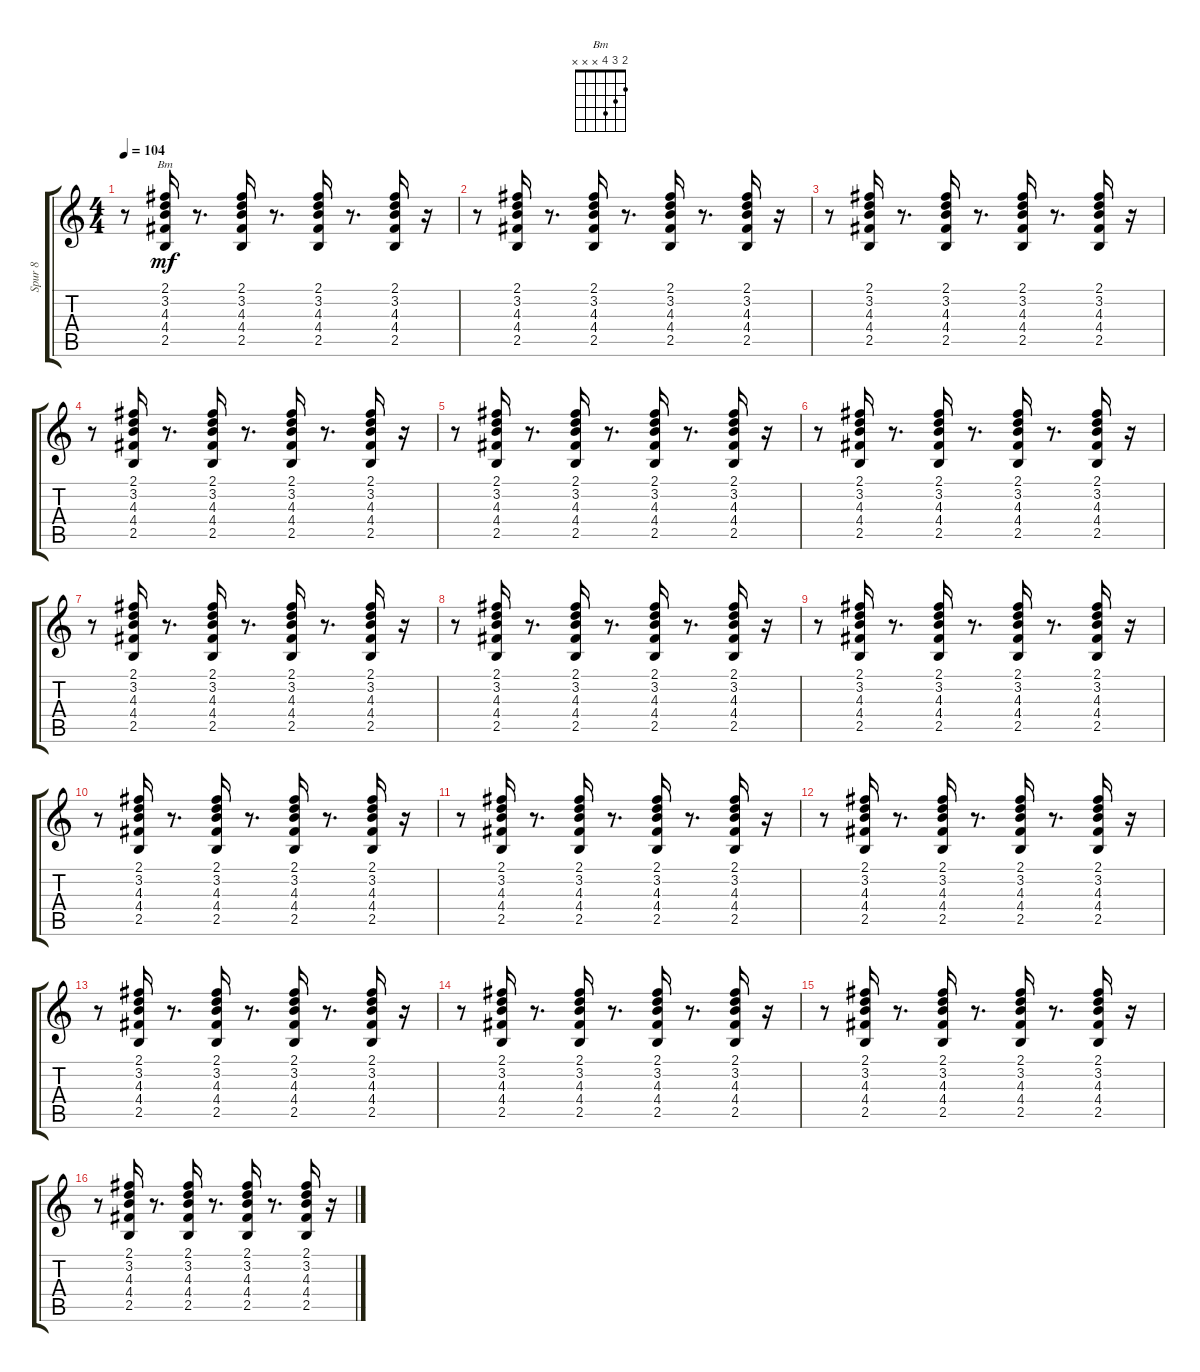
\track ("Spur 8" "Spur 8") {instrument electricguitarclean}
\staff {score tabs}
\tuning (E4 B3 G3 D3 A2 E2) {hide}
\chord ("Bm" 2 3 4 x x x)
\ts (4 4)
\tempo 104
\clef g2
\ks c
r.8{dy mf} (2.1 3.2 4.3 4.4 2.5).16{ch "Bm"} r.8{d} (2.1 3.2 4.3 4.4 2.5).16 r.8{d} (2.1 3.2 4.3 4.4 2.5).16 r.8{d} (2.1 3.2 4.3 4.4 2.5).16 r.16 |
r.8 (2.1 3.2 4.3 4.4 2.5).16 r.8{d} (2.1 3.2 4.3 4.4 2.5).16 r.8{d} (2.1 3.2 4.3 4.4 2.5).16 r.8{d} (2.1 3.2 4.3 4.4 2.5).16 r.16 |
r.8 (2.1 3.2 4.3 4.4 2.5).16 r.8{d} (2.1 3.2 4.3 4.4 2.5).16 r.8{d} (2.1 3.2 4.3 4.4 2.5).16 r.8{d} (2.1 3.2 4.3 4.4 2.5).16 r.16 |
r.8 (2.1 3.2 4.3 4.4 2.5).16 r.8{d} (2.1 3.2 4.3 4.4 2.5).16 r.8{d} (2.1 3.2 4.3 4.4 2.5).16 r.8{d} (2.1 3.2 4.3 4.4 2.5).16 r.16 |
r.8 (2.1 3.2 4.3 4.4 2.5).16 r.8{d} (2.1 3.2 4.3 4.4 2.5).16 r.8{d} (2.1 3.2 4.3 4.4 2.5).16 r.8{d} (2.1 3.2 4.3 4.4 2.5).16 r.16 |
r.8 (2.1 3.2 4.3 4.4 2.5).16 r.8{d} (2.1 3.2 4.3 4.4 2.5).16 r.8{d} (2.1 3.2 4.3 4.4 2.5).16 r.8{d} (2.1 3.2 4.3 4.4 2.5).16 r.16 |
r.8 (2.1 3.2 4.3 4.4 2.5).16 r.8{d} (2.1 3.2 4.3 4.4 2.5).16 r.8{d} (2.1 3.2 4.3 4.4 2.5).16 r.8{d} (2.1 3.2 4.3 4.4 2.5).16 r.16 |
r.8 (2.1 3.2 4.3 4.4 2.5).16 r.8{d} (2.1 3.2 4.3 4.4 2.5).16 r.8{d} (2.1 3.2 4.3 4.4 2.5).16 r.8{d} (2.1 3.2 4.3 4.4 2.5).16 r.16 |
r.8 (2.1 3.2 4.3 4.4 2.5).16 r.8{d} (2.1 3.2 4.3 4.4 2.5).16 r.8{d} (2.1 3.2 4.3 4.4 2.5).16 r.8{d} (2.1 3.2 4.3 4.4 2.5).16 r.16 |
r.8 (2.1 3.2 4.3 4.4 2.5).16 r.8{d} (2.1 3.2 4.3 4.4 2.5).16 r.8{d} (2.1 3.2 4.3 4.4 2.5).16 r.8{d} (2.1 3.2 4.3 4.4 2.5).16 r.16 |
r.8 (2.1 3.2 4.3 4.4 2.5).16 r.8{d} (2.1 3.2 4.3 4.4 2.5).16 r.8{d} (2.1 3.2 4.3 4.4 2.5).16 r.8{d} (2.1 3.2 4.3 4.4 2.5).16 r.16 |
r.8 (2.1 3.2 4.3 4.4 2.5).16 r.8{d} (2.1 3.2 4.3 4.4 2.5).16 r.8{d} (2.1 3.2 4.3 4.4 2.5).16 r.8{d} (2.1 3.2 4.3 4.4 2.5).16 r.16 |
r.8 (2.1 3.2 4.3 4.4 2.5).16 r.8{d} (2.1 3.2 4.3 4.4 2.5).16 r.8{d} (2.1 3.2 4.3 4.4 2.5).16 r.8{d} (2.1 3.2 4.3 4.4 2.5).16 r.16 |
r.8 (2.1 3.2 4.3 4.4 2.5).16 r.8{d} (2.1 3.2 4.3 4.4 2.5).16 r.8{d} (2.1 3.2 4.3 4.4 2.5).16 r.8{d} (2.1 3.2 4.3 4.4 2.5).16 r.16 |
r.8 (2.1 3.2 4.3 4.4 2.5).16 r.8{d} (2.1 3.2 4.3 4.4 2.5).16 r.8{d} (2.1 3.2 4.3 4.4 2.5).16 r.8{d} (2.1 3.2 4.3 4.4 2.5).16 r.16 |
r.8 (2.1 3.2 4.3 4.4 2.5).16 r.8{d} (2.1 3.2 4.3 4.4 2.5).16 r.8{d} (2.1 3.2 4.3 4.4 2.5).16 r.8{d} (2.1 3.2 4.3 4.4 2.5).16 r.16
